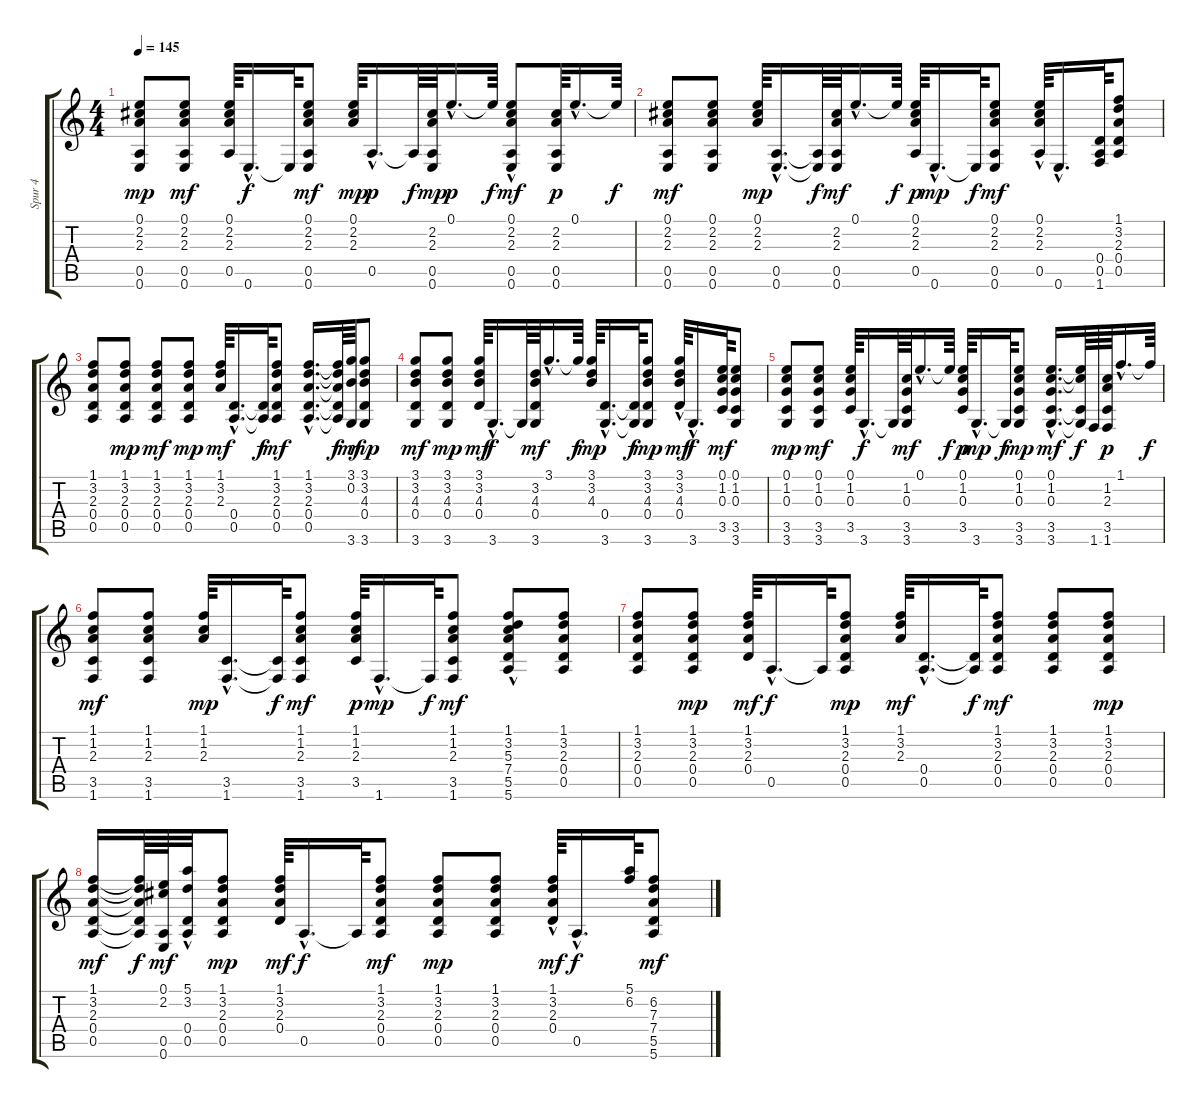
\track ("Spur 4" "Spur 4") {instrument acousticguitarsteel}
\staff {score tabs}
\tuning (E4 B3 G3 D3 A2 E2) {hide}
\ts (4 4)
\tempo 145
\clef g2
\ks c
(0.1 2.2 2.3 0.5 0.6).8{dy mp} (0.1 2.2 2.3 0.5 0.6).8{dy mf} (0.1 2.2 2.3 0.5).64 0.6{hac}.16{d dy f} 0.6{t}.64 (0.1 2.2 2.3 0.5 0.6).8{dy mf} (0.1 2.2 2.3).64{dy mp} 0.5{hac}.16{d dy p} 0.5{t}.64{dy f} (2.2 2.3 0.5 0.6).64{dy mp} 0.1{hac}.16{d dy p} 0.1{t}.64{dy f} (0.1{hac} 2.2{hac} 2.3{hac} 0.5{hac} 0.6).8{dy mf} (2.2 2.3 0.5 0.6).64{dy p} 0.1{hac}.16{d} 0.1{t}.64{dy f} |
(0.1 2.2 2.3 0.5 0.6).8{dy mf} (0.1 2.2 2.3 0.5 0.6).8 (0.1 2.2 2.3).64{dy mp} (0.5{hac} 0.6{hac}).16{d} (0.5{t} 0.6{t}).64{dy f} (2.2 2.3 0.5 0.6).64{dy mf} 0.1{hac}.16{d} 0.1{t}.64{dy f} (0.1 2.2 2.3 0.5).64{dy p} 0.6{hac}.16{d dy mp} 0.6{t}.64{dy f} (0.1 2.2 2.3 0.5 0.6).8{dy mf} (0.1{hac} 2.2{hac} 2.3{hac} 0.5{hac}).64 0.6{hac}.16{d} (0.4 0.5 1.6).64 (1.1 3.2 2.3 0.4 0.5).8 |
(1.1 3.2 2.3 0.4 0.5).8 (1.1 3.2 2.3 0.4 0.5).8{dy mp} (1.1 3.2 2.3 0.4 0.5).8{dy mf} (1.1 3.2 2.3 0.4 0.5).8{dy mp} (1.1 3.2 2.3).64{dy mf} (0.4{hac} 0.5{hac}).16{d} (0.4{t} 0.5{t}).64{dy f} (1.1 3.2 2.3 0.4 0.5).8{dy mf} (1.1{hac} 3.2{hac} 2.3{hac} 0.4{hac} 0.5{hac}).16{d} (1.1{t} 3.2{t} 2.3{t} 0.4{t} 0.5{t}).64{dy f} (3.1 0.2 3.6).64{dy mf} (3.1 3.2 4.3 0.4 3.6).8{dy mp} |
(3.1 3.2 4.3 0.4 3.6).8{dy mf} (3.1 3.2 4.3 0.4 3.6).8{dy mp} (3.1 3.2 4.3 0.4).64{dy mf} 3.6{hac}.16{d dy f} 3.6{t}.64 (3.2 4.3 0.4 3.6).64{dy mf} 3.1{hac}.16{d} 3.1{t}.64{dy f} (3.1 3.2 4.3).64{dy mp} (0.4{hac} 3.6{hac}).16{d} (0.4{t} 3.6{t}).64{dy f} (3.1 3.2 4.3 0.4 3.6).8{dy mp} (3.1{hac} 3.2{hac} 4.3{hac} 0.4{hac}).64{dy mf} 3.6{hac}.16{d dy f} (0.1 1.2 0.3 3.5).64{dy mf} (0.1 1.2 0.3 3.5 3.6).8 |
(0.1 1.2 0.3 3.5 3.6).8{dy mp} (0.1 1.2 0.3 3.5 3.6).8{dy mf} (0.1 1.2 0.3 3.5).64 3.6{hac}.16{d dy f} 3.6{t}.64 (1.2 0.3 3.5 3.6).64{dy mf} 0.1{hac}.16{d} 0.1{t}.64{dy f} (0.1 1.2 0.3 3.5).64{dy p} 3.6{hac}.16{d dy mp} 3.6{t}.64{dy f} (0.1 1.2 0.3 3.5 3.6).8{dy mp} (0.1{hac} 1.2{hac} 0.3{hac} 3.5{hac} 3.6{hac}).16{d dy mf} (0.1{t} 1.2{t} 3.5{t} 3.6{t}).64{dy f} 1.6.64 (1.2 2.3 3.5 1.6).64{dy p} 1.1{hac}.16{d} 1.1{t}.64{dy f} |
(1.1 1.2 2.3 3.5 1.6).8{dy mf} (1.1 1.2 2.3 3.5 1.6).8 (1.1 1.2 2.3).64{dy mp} (3.5{hac} 1.6{hac}).16{d} (3.5{t} 1.6{t}).64{dy f} (1.1 1.2 2.3 3.5 1.6).8{dy mf} (1.1 1.2 2.3 3.5).64{dy p} 1.6{hac}.16{d dy mp} 1.6{t}.64{dy f} (1.1 1.2 2.3 3.5 1.6).8{dy mf} (1.1{hac} 3.2{hac} 5.3 7.4{hac} 5.5{hac} 5.6).8 (1.1 3.2 2.3 0.4 0.5).8 |
(1.1 3.2 2.3 0.4 0.5).8 (1.1 3.2 2.3 0.4 0.5).8{dy mp} (1.1 3.2 2.3 0.4).64{dy mf} 0.5{hac}.16{d dy f} 0.5{t}.64 (1.1 3.2 2.3 0.4 0.5).8{dy mp} (1.1 3.2 2.3).64{dy mf} (0.4{hac} 0.5{hac}).16{d} (0.4{t} 0.5{t}).64{dy f} (1.1 3.2 2.3 0.4 0.5).8{dy mf} (1.1 3.2 2.3 0.4 0.5).8 (1.1 3.2 2.3 0.4 0.5).8{dy mp} |
(1.1 3.2 2.3 0.4 0.5).16{dy mf} (1.1{t} 3.2{t} 2.3{t} 0.4{t} 0.5{t}).64{dy f} (0.1 2.2 0.5 0.6).64{dy mf} (5.1{hac} 3.2 0.4 0.5).32 (1.1 3.2 2.3 0.4 0.5).8{dy mp} (1.1 3.2 2.3 0.4).64{dy mf} 0.5{hac}.16{d dy f} 0.5{t}.64 (1.1 3.2 2.3 0.4 0.5).8{dy mf} (1.1 3.2 2.3 0.4 0.5).8{dy mp} (1.1 3.2 2.3 0.4 0.5).8 (1.1{hac} 3.2 2.3 0.4).64{dy mf} 0.5{hac}.16{d dy f} (5.1 6.2).64 (6.2 7.3 7.4 5.5 5.6).8{dy mf}
